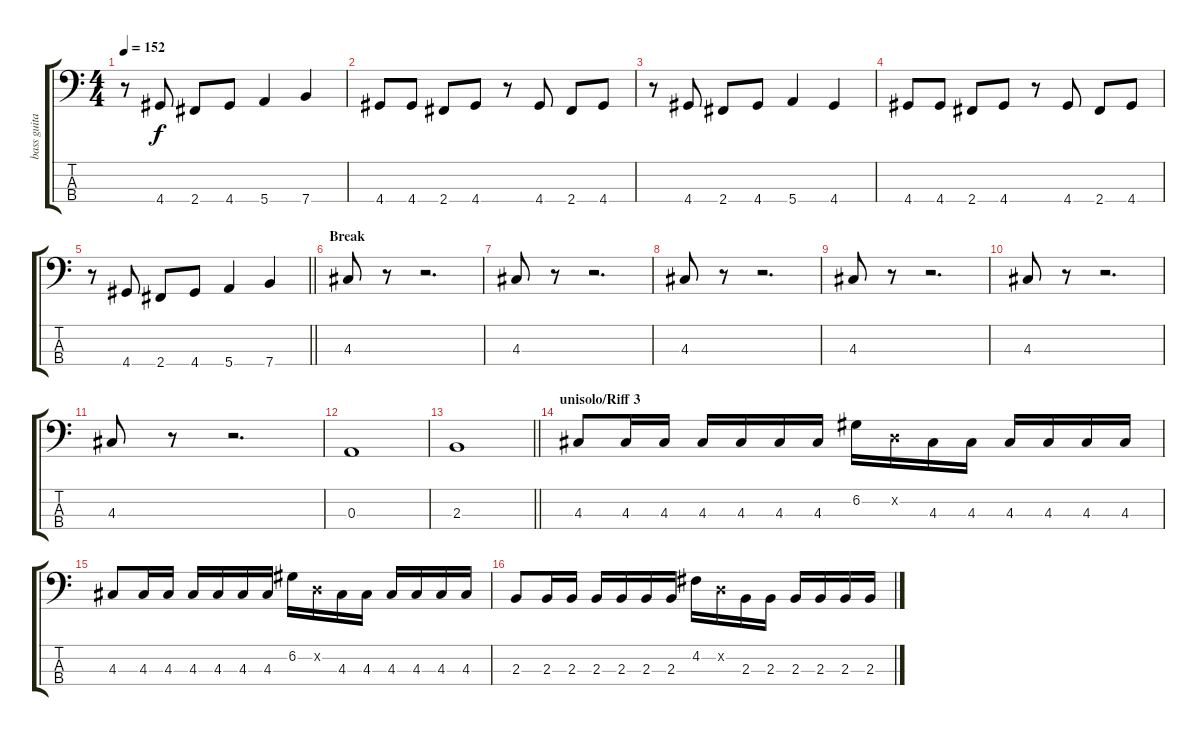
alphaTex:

\track ("bass guitar" "bass guita") {instrument electricbasspick}
\staff {score tabs}
\tuning (G2 D2 A1 E1) {hide}
\ts (4 4)
\tempo 152
\clef f4
\ks c
r.8{dy f} 4.4.8 2.4.8 4.4.8 5.4.4 7.4.4 |
4.4.8 4.4.8 2.4.8 4.4.8 r.8 4.4.8 2.4.8 4.4.8 |
r.8 4.4.8 2.4.8 4.4.8 5.4.4 4.4.4 |
4.4.8 4.4.8 2.4.8 4.4.8 r.8 4.4.8 2.4.8 4.4.8 |
\barLineRight lightlight
r.8 4.4.8 2.4.8 4.4.8 5.4.4 7.4.4 |
\section ("" "Break")
4.3.8 r.8 r.2{d} |
4.3.8 r.8 r.2{d} |
4.3.8 r.8 r.2{d} |
4.3.8 r.8 r.2{d} |
4.3.8 r.8 r.2{d} |
4.3.8 r.8 r.2{d} |
0.3.1 |
\barLineRight lightlight
2.3.1 |
\section ("" "unisolo/Riff 3")
4.3.8 4.3.16 4.3.16 4.3.16 4.3.16 4.3.16 4.3.16 6.2.16 0.2{x}.16 4.3.16 4.3.16 4.3.16 4.3.16 4.3.16 4.3.16 |
4.3.8 4.3.16 4.3.16 4.3.16 4.3.16 4.3.16 4.3.16 6.2.16 0.2{x}.16 4.3.16 4.3.16 4.3.16 4.3.16 4.3.16 4.3.16 |
2.3.8 2.3.16 2.3.16 2.3.16 2.3.16 2.3.16 2.3.16 4.2.16 0.2{x}.16 2.3.16 2.3.16 2.3.16 2.3.16 2.3.16 2.3.16
